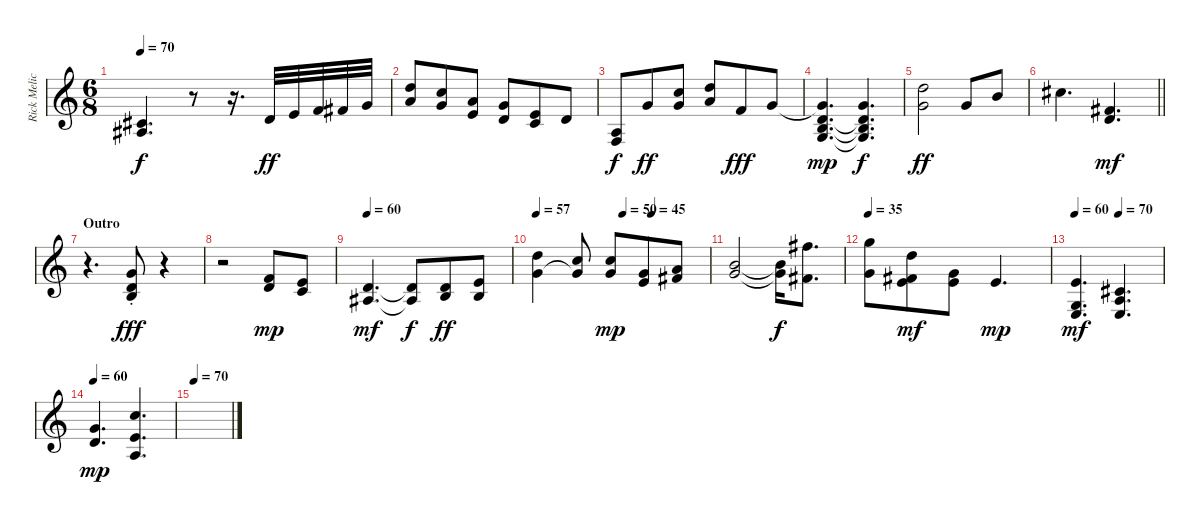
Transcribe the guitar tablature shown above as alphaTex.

\track ("Rick Melick right" "Rick Melic") {instrument electricpiano2}
\staff {score}
\tuning (Ab4 Eb4 Bb3 Gb3 Db3 Ab2 Eb2) {hide}
\ts (6 8)
\tempo 70
\clef g2
\ks c
(3.3 4.4).4{d dy f} r.8 r.16{d} 8.4.32{dy ff} 10.4.32 11.4.32 12.4.32 13.4.32 |
(11.2 11.3).8 (9.2 9.3).8 (11.3 10.4).8 (9.3 8.4).8 (10.4 11.5).8 8.4.8 |
(8.5 9.6).8{dy f} 9.3.8{dy ff} (9.2 9.3).8 (11.2 11.3).8 7.3.8{dy fff} 4.2.8 |
(4.2{t} 4.3 5.4 6.5).4{d dy mp} (4.2 4.3{t} 5.4{t} 6.5{t}).4{d dy f} |
(11.2 9.3).2{dy ff} 9.3.8 8.2.8 |
\barLineRight lightlight
10.2.4{d} (8.3 8.4).4{d dy mf} |
\section ("" "Outro")
r.4{d volume 16} (4.2{st} 4.3{st} 5.4{st}).8{dy fff} r.4 |
r.2 (7.3 8.4).8{dy mp} (6.3 6.4).8 |
\tempo 60
(4.3 4.4).4{d dy mf} (4.3{t} 4.4{t}).8{dy f} (4.3 5.4).8{dy ff} (6.3 5.4).8 |
\tempo 57
\tempo (50 0.5)
\tempo (45 0.6666666666666666)
(11.2 9.3).4 (9.2 9.3{t}).8 (9.2 9.3).8{dy mp} (9.3 10.4).8 (11.3 12.4).8 |
(13.3 13.4).2 (13.3{t} 13.4{t}).16{dy f} (10.1 8.3).8{d} |
\tempo 35
(11.1 9.3).8 (11.2 8.3 10.4).8{dy mf} (9.3 10.4).8 10.4.4{d dy mp} |
\tempo 60
\tempo (70 0.5)
(6.3 6.5 8.6).4{d dy mf} (7.4 8.5 8.6).4{d} |
\tempo 60
(9.3 8.4).4{d dy mp} (9.2 10.4 8.5).4{d} |
\tempo 70
